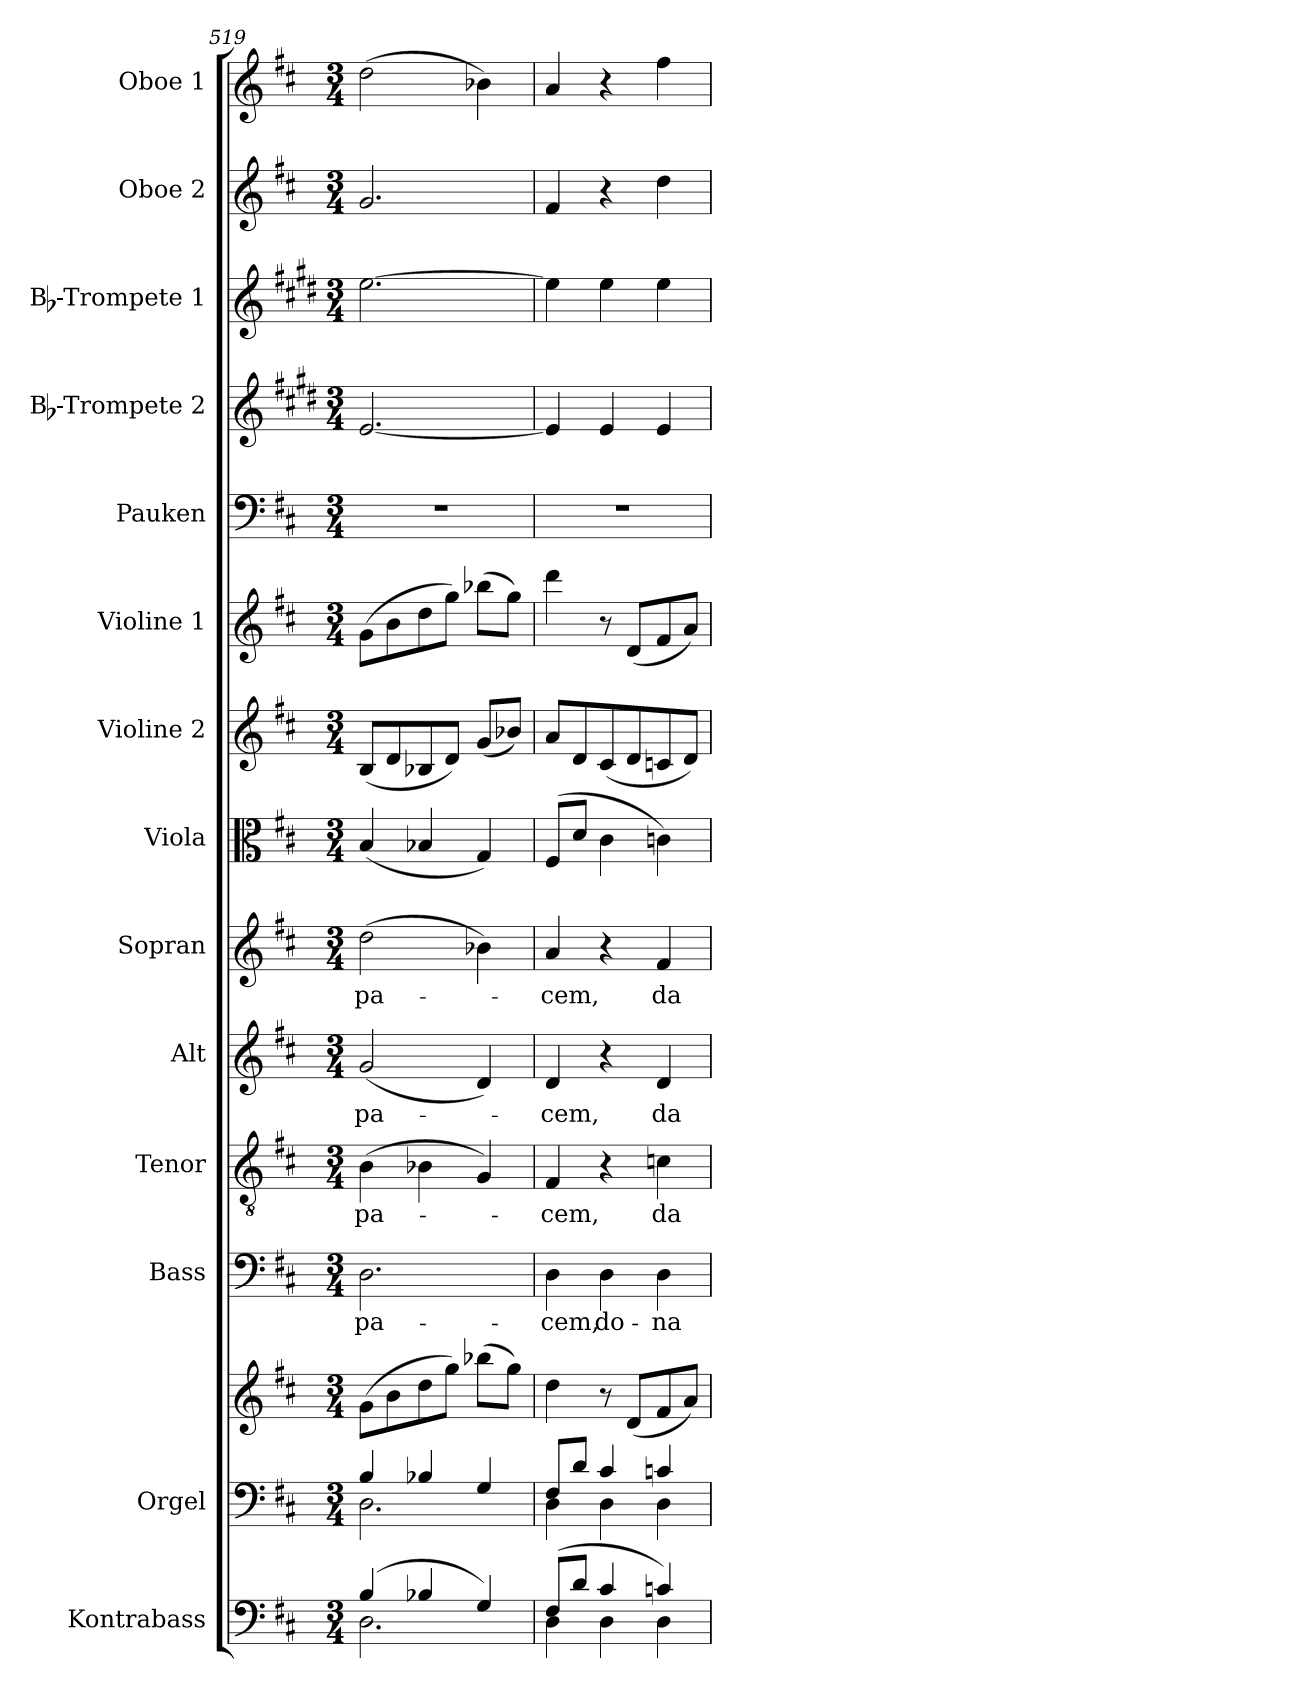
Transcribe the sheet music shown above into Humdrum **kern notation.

**kern	**kern	**kern	**kern	**text	**kern	**text	**kern	**text	**kern	**text	**kern	**kern	**kern	**kern	**kern	**kern	**kern	**kern
*part14	*part13	*part13	*part12	*part12	*part11	*part11	*part10	*part10	*part9	*part9	*part8	*part7	*part6	*part5	*part4	*part3	*part2	*part1
*staff15	*staff14	*staff13	*staff12	*staff12	*staff11	*staff11	*staff10	*staff10	*staff9	*staff9	*staff8	*staff7	*staff6	*staff5	*staff4	*staff3	*staff2	*staff1
*I"Kontrabass	*I"Orgel	*	*I"Bass	*	*I"Tenor	*	*I"Alt	*	*I"Sopran	*	*I"Viola	*I"Violine 2	*I"Violine 1	*I"Pauken	*I"Bb-Trompete 2	*I"Bb-Trompete 1	*I"Oboe 2	*I"Oboe 1
*I'Kb.	*I'Org.	*	*I'B.	*	*I'T.	*	*I'A.	*	*I'S.	*	*I'Vla.	*I'Vl. 2	*I'Vl. 1	*I'Pk.	*I'Bb Trp. 2	*I'Bb Trp. 1	*I'Ob. 2	*I'Ob. 1
*clefF4	*clefF4	*clefG2	*clefF4	*	*clefGv2	*	*clefG2	*	*clefG2	*	*clefC3	*clefG2	*clefG2	*clefF4	*clefG2	*clefG2	*clefG2	*clefG2
*ITrd7c12	*	*	*	*	*	*	*	*	*	*	*	*	*	*	*ITrd1c2	*ITrd1c2	*	*
*k[f#c#]	*k[f#c#]	*k[f#c#]	*k[f#c#]	*	*k[f#c#]	*	*k[f#c#]	*	*k[f#c#]	*	*k[f#c#]	*k[f#c#]	*k[f#c#]	*k[f#c#]	*k[f#c#]	*k[f#c#]	*k[f#c#]	*k[f#c#]
*D:	*D:	*D:	*D:	*	*D:	*	*D:	*	*D:	*	*D:	*D:	*D:	*D:	*D:	*D:	*D:	*D:
*M3/4	*M3/4	*M3/4	*M3/4	*	*M3/4	*	*M3/4	*	*M3/4	*	*M3/4	*M3/4	*M3/4	*M3/4	*M3/4	*M3/4	*M3/4	*M3/4
=519	=519	=519	=519	=519	=519	=519	=519	=519	=519	=519	=519	=519	=519	=519	=519	=519	=519	=519
*^	*^	*	*	*	*	*	*	*	*	*	*	*	*	*	*	*	*	*
!	!	!	!	!	!	!LO:LY:b	!	!LO:LY:b	!	!LO:LY:b	!	!LO:LY:b	!	!	!	!	!	!	!	!
(4BB/	2.DD\	4B/	2.D\	(>8g\L	2.D\	pa-	(>4B\	pa-	(<2g/	pa-	(>2dd\	pa-	(<4B/	(<8B/L	(>8g\L	2.r	[2.d/	[2.dd\	2.g/	(>2dd\
.	.	.	.	8b\	.	.	.	.	.	.	.	.	.	8d/	8b\	.	.	.	.	.
4BB-X/	.	4B-X/	.	8dd\	.	.	4B-X\	.	.	.	.	.	4B-X/	8B-X/	8dd\	.	.	.	.	.
.	.	.	.	8gg\J)	.	.	.	.	.	.	.	.	.	8d/J)	8gg\J)	.	.	.	.	.
4GG/)	.	4G/	.	(>8bb-X\L	.	.	4G/)	.	4d/)	.	4b-X\)	.	4G/)	(<8g/L	(>8bb-X\L	.	.	.	.	4b-X\)
.	.	.	.	8gg\J)	.	.	.	.	.	.	.	.	.	8b-X/J)	8gg\J)	.	.	.	.	.
!!LO:PB:g=z
=520	=520	=520	=520	=520	=520	=520	=520	=520	=520	=520	=520	=520	=520	=520	=520	=520	=520	=520	=520	=520
!	!	!	!	!	!	!LO:LY:b	!	!LO:LY:b	!	!LO:LY:b	!	!LO:LY:b	!	!	!	!	!	!	!	!
(>8FF#/L	4DD\	8F#/L	4D\	4dd\	4D\	-cem,	4F#/	-cem,	4d/	-cem,	4a/	-cem,	(>8F#/L	8a/L	4ddd\	2.r	4d/]	4dd\]	4f#/	4a/
8D/J	.	8d/J	.	.	.	.	.	.	.	.	.	.	8d/J	8d/	.	.	.	.	.	.
!	!	!	!	!	!	!LO:LY:b	!	!	!	!	!	!	!	!	!	!	!	!	!	!
4C#/	4DD\	4c#/	4D\	8r	4D\	do-	4r	.	4r	.	4r	.	4c#\	(<8c#/	8r	.	4d/	4dd\	4r	4r
.	.	.	.	(<8d/L	.	.	.	.	.	.	.	.	.	8d/	(<8d/L	.	.	.	.	.
!	!	!	!	!	!	!LO:LY:b	!	!LO:LY:b	!	!LO:LY:b	!	!LO:LY:b	!	!	!	!	!	!	!	!
4Cn/)	4DD\	4cn/	4D\	8f#/	4D\	-na	4cn\	da	4d/	da	4f#/	da	4cn\)	8cn/	8f#/	.	4d/	4dd\	4dd\	4ff#\
.	.	.	.	8a/J)	.	.	.	.	.	.	.	.	.	8d/J)	8a/J)	.	.	.	.	.
*v	*v	*	*	*	*	*	*	*	*	*	*	*	*	*	*	*	*	*	*	*
*	*v	*v	*	*	*	*	*	*	*	*	*	*	*	*	*	*	*	*	*
=	=	=	=	=	=	=	=	=	=	=	=	=	=	=	=	=	=	=
*-	*-	*-	*-	*-	*-	*-	*-	*-	*-	*-	*-	*-	*-	*-	*-	*-	*-	*-
